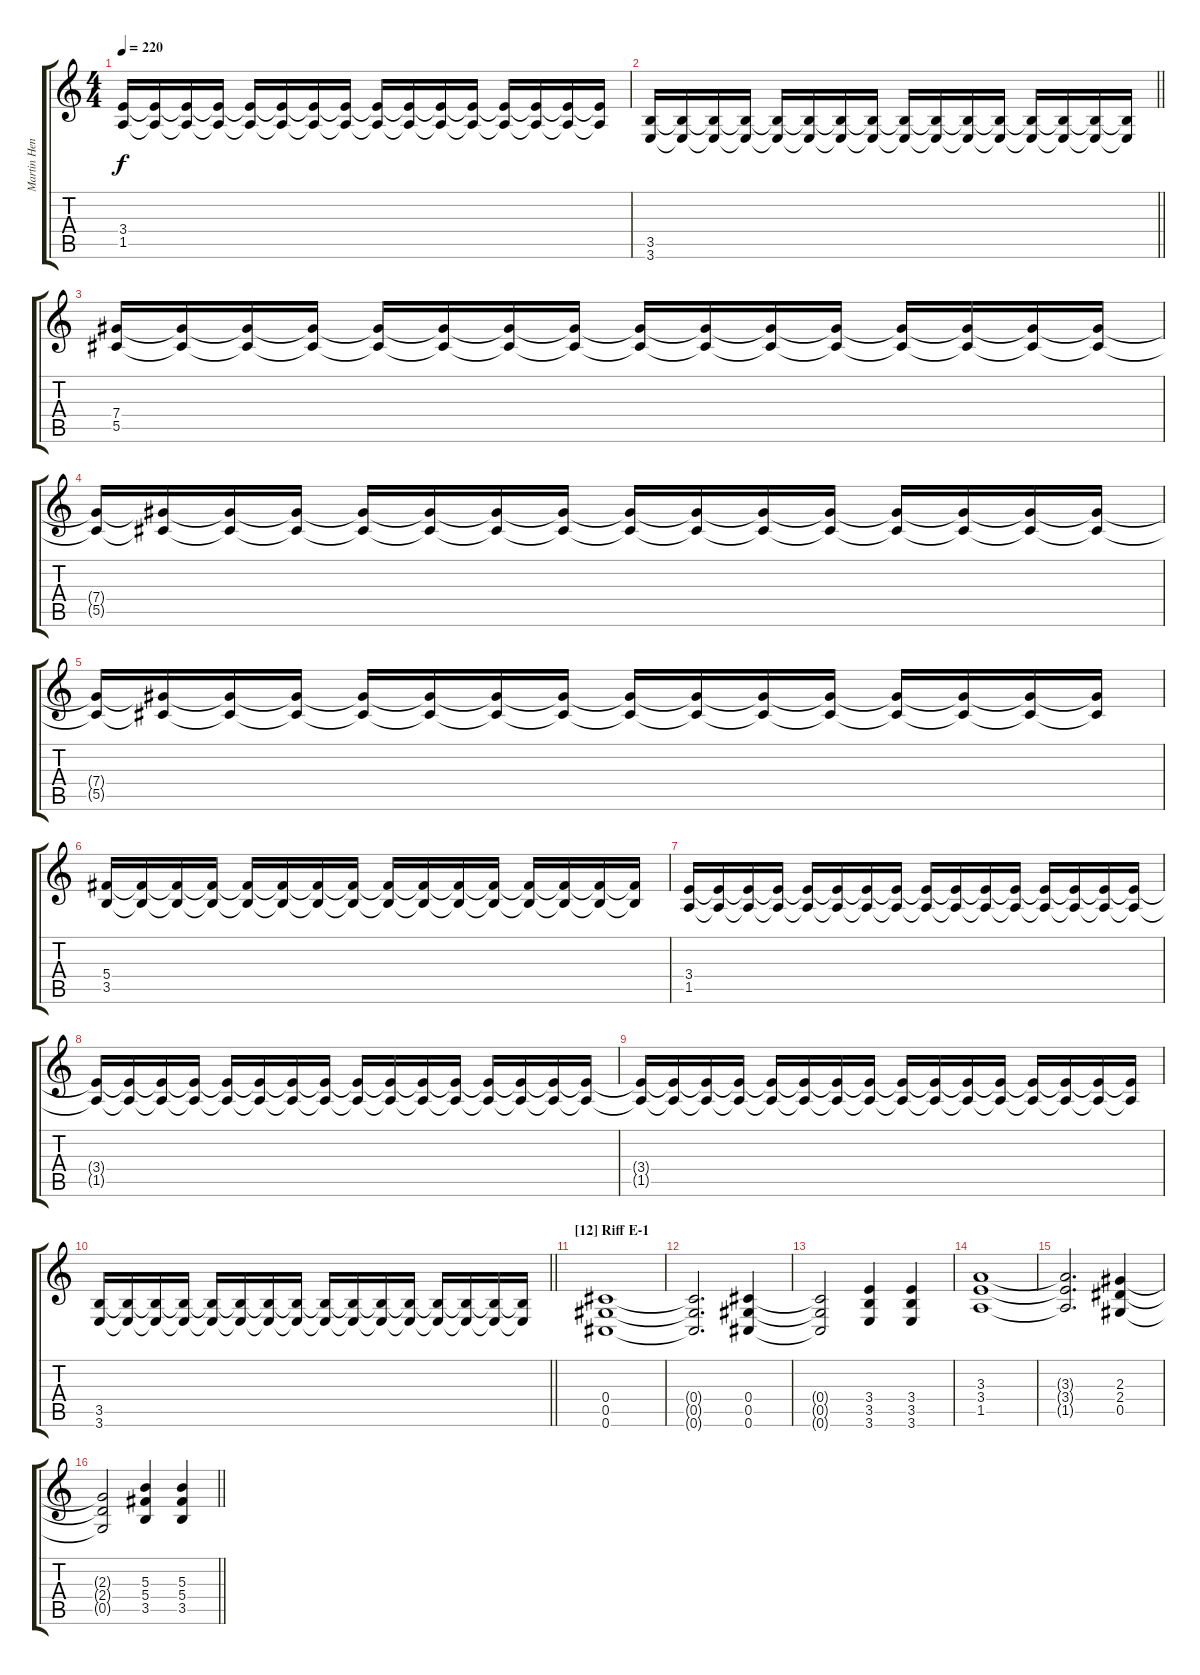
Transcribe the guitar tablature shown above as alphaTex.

\track ("Martin Henriksson" "Martin Hen") {instrument overdrivenguitar}
\staff {score tabs}
\tuning (Eb4 Bb3 Gb3 Db3 Ab2 Db2) {hide}
\ts (4 4)
\tempo 220
\clef g2
\ks c
(3.4{t} 1.5{t}).16{dy f} (3.4{t} 1.5{t}).16 (3.4{t} 1.5{t}).16 (3.4{t} 1.5{t}).16 (3.4{t} 1.5{t}).16 (3.4{t} 1.5{t}).16 (3.4{t} 1.5{t}).16 (3.4{t} 1.5{t}).16 (3.4{t} 1.5{t}).16 (3.4{t} 1.5{t}).16 (3.4{t} 1.5{t}).16 (3.4{t} 1.5{t}).16 (3.4{t} 1.5{t}).16 (3.4{t} 1.5{t}).16 (3.4{t} 1.5{t}).16 (3.4{t} 1.5{t}).16 |
\barLineRight lightlight
(3.5 3.6).16 (3.5{t} 3.6{t}).16 (3.5{t} 3.6{t}).16 (3.5{t} 3.6{t}).16 (3.5{t} 3.6{t}).16 (3.5{t} 3.6{t}).16 (3.5{t} 3.6{t}).16 (3.5{t} 3.6{t}).16 (3.5{t} 3.6{t}).16 (3.5{t} 3.6{t}).16 (3.5{t} 3.6{t}).16 (3.5{t} 3.6{t}).16 (3.5{t} 3.6{t}).16 (3.5{t} 3.6{t}).16 (3.5{t} 3.6{t}).16 (3.5{t} 3.6{t}).16 |
(7.4 5.5).16 (7.4{t} 5.5{t}).16 (7.4{t} 5.5{t}).16 (7.4{t} 5.5{t}).16 (7.4{t} 5.5{t}).16 (7.4{t} 5.5{t}).16 (7.4{t} 5.5{t}).16 (7.4{t} 5.5{t}).16 (7.4{t} 5.5{t}).16 (7.4{t} 5.5{t}).16 (7.4{t} 5.5{t}).16 (7.4{t} 5.5{t}).16 (7.4{t} 5.5{t}).16 (7.4{t} 5.5{t}).16 (7.4{t} 5.5{t}).16 (7.4{t} 5.5{t}).16 |
(7.4{t} 5.5{t}).16 (7.4{t} 5.5{t}).16 (7.4{t} 5.5{t}).16 (7.4{t} 5.5{t}).16 (7.4{t} 5.5{t}).16 (7.4{t} 5.5{t}).16 (7.4{t} 5.5{t}).16 (7.4{t} 5.5{t}).16 (7.4{t} 5.5{t}).16 (7.4{t} 5.5{t}).16 (7.4{t} 5.5{t}).16 (7.4{t} 5.5{t}).16 (7.4{t} 5.5{t}).16 (7.4{t} 5.5{t}).16 (7.4{t} 5.5{t}).16 (7.4{t} 5.5{t}).16 |
(7.4{t} 5.5{t}).16 (7.4{t} 5.5{t}).16 (7.4{t} 5.5{t}).16 (7.4{t} 5.5{t}).16 (7.4{t} 5.5{t}).16 (7.4{t} 5.5{t}).16 (7.4{t} 5.5{t}).16 (7.4{t} 5.5{t}).16 (7.4{t} 5.5{t}).16 (7.4{t} 5.5{t}).16 (7.4{t} 5.5{t}).16 (7.4{t} 5.5{t}).16 (7.4{t} 5.5{t}).16 (7.4{t} 5.5{t}).16 (7.4{t} 5.5{t}).16 (7.4{t} 5.5{t}).16 |
(5.4 3.5).16 (5.4{t} 3.5{t}).16 (5.4{t} 3.5{t}).16 (5.4{t} 3.5{t}).16 (5.4{t} 3.5{t}).16 (5.4{t} 3.5{t}).16 (5.4{t} 3.5{t}).16 (5.4{t} 3.5{t}).16 (5.4{t} 3.5{t}).16 (5.4{t} 3.5{t}).16 (5.4{t} 3.5{t}).16 (5.4{t} 3.5{t}).16 (5.4{t} 3.5{t}).16 (5.4{t} 3.5{t}).16 (5.4{t} 3.5{t}).16 (5.4{t} 3.5{t}).16 |
(3.4 1.5).16 (3.4{t} 1.5{t}).16 (3.4{t} 1.5{t}).16 (3.4{t} 1.5{t}).16 (3.4{t} 1.5{t}).16 (3.4{t} 1.5{t}).16 (3.4{t} 1.5{t}).16 (3.4{t} 1.5{t}).16 (3.4{t} 1.5{t}).16 (3.4{t} 1.5{t}).16 (3.4{t} 1.5{t}).16 (3.4{t} 1.5{t}).16 (3.4{t} 1.5{t}).16 (3.4{t} 1.5{t}).16 (3.4{t} 1.5{t}).16 (3.4{t} 1.5{t}).16 |
(3.4{t} 1.5{t}).16 (3.4{t} 1.5{t}).16 (3.4{t} 1.5{t}).16 (3.4{t} 1.5{t}).16 (3.4{t} 1.5{t}).16 (3.4{t} 1.5{t}).16 (3.4{t} 1.5{t}).16 (3.4{t} 1.5{t}).16 (3.4{t} 1.5{t}).16 (3.4{t} 1.5{t}).16 (3.4{t} 1.5{t}).16 (3.4{t} 1.5{t}).16 (3.4{t} 1.5{t}).16 (3.4{t} 1.5{t}).16 (3.4{t} 1.5{t}).16 (3.4{t} 1.5{t}).16 |
(3.4{t} 1.5{t}).16 (3.4{t} 1.5{t}).16 (3.4{t} 1.5{t}).16 (3.4{t} 1.5{t}).16 (3.4{t} 1.5{t}).16 (3.4{t} 1.5{t}).16 (3.4{t} 1.5{t}).16 (3.4{t} 1.5{t}).16 (3.4{t} 1.5{t}).16 (3.4{t} 1.5{t}).16 (3.4{t} 1.5{t}).16 (3.4{t} 1.5{t}).16 (3.4{t} 1.5{t}).16 (3.4{t} 1.5{t}).16 (3.4{t} 1.5{t}).16 (3.4{t} 1.5{t}).16 |
\barLineRight lightlight
(3.5 3.6).16 (3.5{t} 3.6{t}).16 (3.5{t} 3.6{t}).16 (3.5{t} 3.6{t}).16 (3.5{t} 3.6{t}).16 (3.5{t} 3.6{t}).16 (3.5{t} 3.6{t}).16 (3.5{t} 3.6{t}).16 (3.5{t} 3.6{t}).16 (3.5{t} 3.6{t}).16 (3.5{t} 3.6{t}).16 (3.5{t} 3.6{t}).16 (3.5{t} 3.6{t}).16 (3.5{t} 3.6{t}).16 (3.5{t} 3.6{t}).16 (3.5{t} 3.6{t}).16 |
\section ("" "[12] Riff E-1")
(0.4 0.5 0.6).1 |
(0.4{t} 0.5{t} 0.6{t}).2{d} (0.4 0.5 0.6).4 |
(0.4{t} 0.5{t} 0.6{t}).2 (3.4 3.5 3.6).4 (3.4 3.5 3.6).4 |
(3.3 3.4 1.5).1 |
(3.3{t} 3.4{t} 1.5{t}).2{d} (2.3 2.4 0.5).4 |
\barLineRight lightlight
(2.3{t} 2.4{t} 0.5{t}).2 (5.3 5.4 3.5).4 (5.3 5.4 3.5).4
